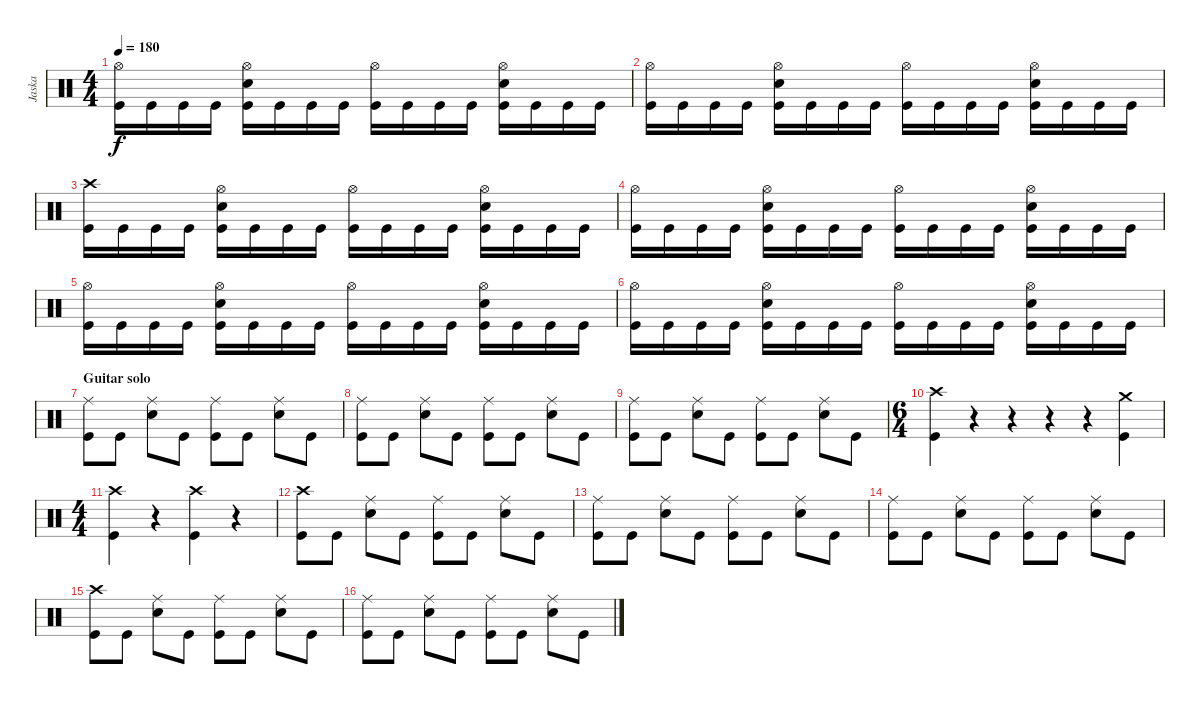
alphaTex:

\track ("Jaska" "Jaska") {instrument percussion}
\staff {score}
\articulation defaults
\ts (4 4)
\tempo 180
\clef neutral
\ks c
("Hi-Hat (open)" "Kick (hit)").16{dy f} "Kick (hit)".16 "Kick (hit)".16 "Kick (hit)".16 ("Hi-Hat (open)" "Electric Snare (hit)" "Kick (hit)").16 "Kick (hit)".16 "Kick (hit)".16 "Kick (hit)".16 ("Hi-Hat (open)" "Kick (hit)").16 "Kick (hit)".16 "Kick (hit)".16 "Kick (hit)".16 ("Hi-Hat (open)" "Electric Snare (hit)" "Kick (hit)").16 "Kick (hit)".16 "Kick (hit)".16 "Kick (hit)".16 |
("Hi-Hat (open)" "Kick (hit)").16 "Kick (hit)".16 "Kick (hit)".16 "Kick (hit)".16 ("Hi-Hat (open)" "Electric Snare (hit)" "Kick (hit)").16 "Kick (hit)".16 "Kick (hit)".16 "Kick (hit)".16 ("Hi-Hat (open)" "Kick (hit)").16 "Kick (hit)".16 "Kick (hit)".16 "Kick (hit)".16 ("Hi-Hat (open)" "Electric Snare (hit)" "Kick (hit)").16 "Kick (hit)".16 "Kick (hit)".16 "Kick (hit)".16 |
("Crash high (hit)" "Kick (hit)").16 "Kick (hit)".16 "Kick (hit)".16 "Kick (hit)".16 ("Hi-Hat (open)" "Electric Snare (hit)" "Kick (hit)").16 "Kick (hit)".16 "Kick (hit)".16 "Kick (hit)".16 ("Hi-Hat (open)" "Kick (hit)").16 "Kick (hit)".16 "Kick (hit)".16 "Kick (hit)".16 ("Hi-Hat (open)" "Electric Snare (hit)" "Kick (hit)").16 "Kick (hit)".16 "Kick (hit)".16 "Kick (hit)".16 |
("Hi-Hat (open)" "Kick (hit)").16 "Kick (hit)".16 "Kick (hit)".16 "Kick (hit)".16 ("Hi-Hat (open)" "Electric Snare (hit)" "Kick (hit)").16 "Kick (hit)".16 "Kick (hit)".16 "Kick (hit)".16 ("Hi-Hat (open)" "Kick (hit)").16 "Kick (hit)".16 "Kick (hit)".16 "Kick (hit)".16 ("Hi-Hat (open)" "Electric Snare (hit)" "Kick (hit)").16 "Kick (hit)".16 "Kick (hit)".16 "Kick (hit)".16 |
("Hi-Hat (open)" "Kick (hit)").16 "Kick (hit)".16 "Kick (hit)".16 "Kick (hit)".16 ("Hi-Hat (open)" "Electric Snare (hit)" "Kick (hit)").16 "Kick (hit)".16 "Kick (hit)".16 "Kick (hit)".16 ("Hi-Hat (open)" "Kick (hit)").16 "Kick (hit)".16 "Kick (hit)".16 "Kick (hit)".16 ("Hi-Hat (open)" "Electric Snare (hit)" "Kick (hit)").16 "Kick (hit)".16 "Kick (hit)".16 "Kick (hit)".16 |
("Hi-Hat (open)" "Kick (hit)").16 "Kick (hit)".16 "Kick (hit)".16 "Kick (hit)".16 ("Hi-Hat (open)" "Electric Snare (hit)" "Kick (hit)").16 "Kick (hit)".16 "Kick (hit)".16 "Kick (hit)".16 ("Hi-Hat (open)" "Kick (hit)").16 "Kick (hit)".16 "Kick (hit)".16 "Kick (hit)".16 ("Hi-Hat (open)" "Electric Snare (hit)" "Kick (hit)").16 "Kick (hit)".16 "Kick (hit)".16 "Kick (hit)".16 |
\section ("" "Guitar solo")
("Ride (middle)" "Kick (hit)").8 "Kick (hit)".8 ("Ride (middle)" "Electric Snare (hit)").8 "Kick (hit)".8 ("Ride (middle)" "Kick (hit)").8 "Kick (hit)".8 ("Ride (middle)" "Electric Snare (hit)").8 "Kick (hit)".8 |
("Ride (middle)" "Kick (hit)").8 "Kick (hit)".8 ("Ride (middle)" "Electric Snare (hit)").8 "Kick (hit)".8 ("Ride (middle)" "Kick (hit)").8 "Kick (hit)".8 ("Ride (middle)" "Electric Snare (hit)").8 "Kick (hit)".8 |
("Ride (middle)" "Kick (hit)").8 "Kick (hit)".8 ("Ride (middle)" "Electric Snare (hit)").8 "Kick (hit)".8 ("Ride (middle)" "Kick (hit)").8 "Kick (hit)".8 ("Ride (middle)" "Electric Snare (hit)").8 "Kick (hit)".8 |
\ts (6 4)
("Crash high (hit)" "Kick (hit)").4 r.4 r.4 r.4 r.4 ("Crash medium (hit)" "Kick (hit)").4 |
\ts (4 4)
("Crash high (hit)" "Kick (hit)").4 r.4 ("Crash high (hit)" "Kick (hit)").4 r.4 |
("Crash high (hit)" "Kick (hit)").8 "Kick (hit)".8 ("Ride (middle)" "Electric Snare (hit)").8 "Kick (hit)".8 ("Ride (middle)" "Kick (hit)").8 "Kick (hit)".8 ("Ride (middle)" "Electric Snare (hit)").8 "Kick (hit)".8 |
("Ride (middle)" "Kick (hit)").8 "Kick (hit)".8 ("Ride (middle)" "Electric Snare (hit)").8 "Kick (hit)".8 ("Ride (middle)" "Kick (hit)").8 "Kick (hit)".8 ("Ride (middle)" "Electric Snare (hit)").8 "Kick (hit)".8 |
("Ride (middle)" "Kick (hit)").8 "Kick (hit)".8 ("Ride (middle)" "Electric Snare (hit)").8 "Kick (hit)".8 ("Ride (middle)" "Kick (hit)").8 "Kick (hit)".8 ("Ride (middle)" "Electric Snare (hit)").8 "Kick (hit)".8 |
("Crash high (hit)" "Kick (hit)").8 "Kick (hit)".8 ("Ride (middle)" "Electric Snare (hit)").8 "Kick (hit)".8 ("Ride (middle)" "Kick (hit)").8 "Kick (hit)".8 ("Ride (middle)" "Electric Snare (hit)").8 "Kick (hit)".8 |
("Ride (middle)" "Kick (hit)").8 "Kick (hit)".8 ("Ride (middle)" "Electric Snare (hit)").8 "Kick (hit)".8 ("Ride (middle)" "Kick (hit)").8 "Kick (hit)".8 ("Ride (middle)" "Electric Snare (hit)").8 "Kick (hit)".8
